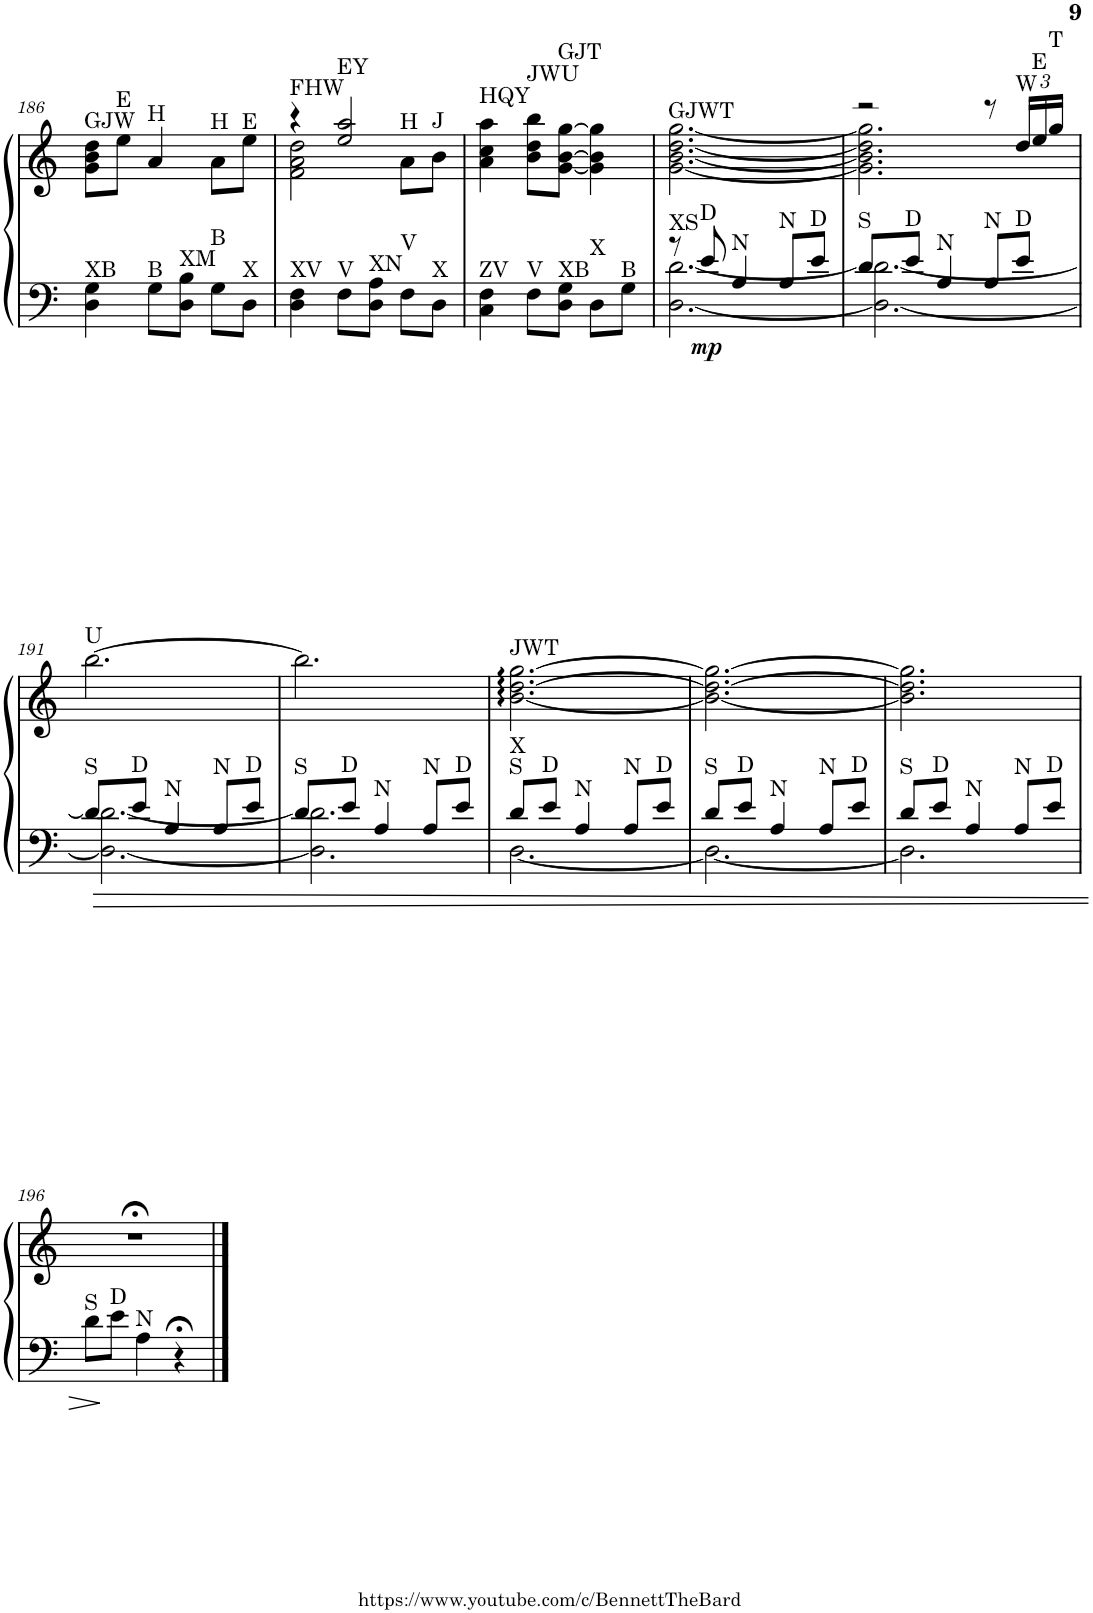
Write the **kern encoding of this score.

**kern	**kern	**dynam
*part1	*part1	*part1
*staff2	*staff1	*staff1/2
*I"Piano	*	*
*I'Pno.	*	*
!!LO:PB:g=z
*clefF4	*clefG2	*
*k[]	*k[]	*
*M3/4	*M3/4	*
=186	=186	=186
!	!LO:TX:a:t=GJW	!
!LO:TX:a:t=XB	!	!
4D\ 4G\	8g\ 8b\ 8dd\L	.
!	!LO:TX:a:t=E	!
.	8ee\J	.
!	!LO:TX:a:t=H	!
!LO:TX:a:t=B	!	!
8G\L	4a/	.
!LO:TX:a:t=XM	!	!
8D\ 8B\J	.	.
!	!LO:TX:a:t=H	!
!LO:TX:a:t=B	!	!
8G\L	8a\L	.
!	!LO:TX:a:t=E	!
!LO:TX:a:t=X	!	!
8D\J	8ee\J	.
=187	=187	=187
*	*^	*
!	!LO:TX:a:t=FHW	!	!
!LO:TX:a:t=XV	!	!	!
4D\ 4F\	4r	2f\ 2a\ 2dd\	.
!	!LO:TX:a:t=EY	!	!
!LO:TX:a:t=V	!	!	!
8F\L	2ee/ 2aa/	.	.
!LO:TX:a:t=XN	!	!	!
8D\ 8A\J	.	.	.
!	!	!LO:TX:a:t=H	!
!LO:TX:a:t=V	!	!	!
8F\L	.	8a\L	.
!	!	!LO:TX:a:t=J	!
!LO:TX:a:t=X	!	!	!
8D\J	.	8b\J	.
=188	=188	=188	=188
!	!LO:TX:a:t=HQY	!	!
!LO:TX:a:t=ZV	!	!	!
*	*v	*v	*
4C\ 4F\	4a\ 4cc\ 4aa\	.
!	!LO:TX:a:t=JWU	!
!LO:TX:a:t=V	!	!
8F\L	8b\ 8dd\ 8bb\L	.
!	!LO:TX:a:t=GJT	!
!LO:TX:a:t=XB	!	!
8D\ 8G\J	[8g\ [8b\ [8gg\J	.
!LO:TX:a:t=X	!	!
8D\L	4g\] 4b\] 4gg\]	.
!LO:TX:a:t=B	!	!
8G\J	.	.
=189	=189	=189
*^	*	*
!	!	!LO:TX:a:t=GJWT	!
!LO:TX:a:t=XS	!	!	!
8r	[2.D\ [2.d\	[2.g\ [2.b\ [2.dd\ [2.gg\	.
!LO:TX:a:t=D	!	!	!
!	!	!	!LO:DY:b=2
8e/	.	.	mp
!LO:TX:a:t=N	!	!	!
4A/	.	.	.
!LO:TX:a:t=N	!	!	!
8A/L	.	.	.
!LO:TX:a:t=D	!	!	!
8e/J	.	.	.
=190	=190	=190	=190
*	*	*^	*
!LO:TX:a:t=S	!	!	!	!
8d/L	2.D\_ 2.d\_	2r	2.g\] 2.b\] 2.dd\] 2.gg\]	.
!LO:TX:a:t=D	!	!	!	!
8e/J	.	.	.	.
!LO:TX:a:t=N	!	!	!	!
4A/	.	.	.	.
!LO:TX:a:t=N	!	!	!	!
8A/L	.	8r	.	.
*	*	*Xbrackettup	*	*
!	!	!LO:TX:a:t=W	!	!
!LO:TX:a:t=D	!	!	!	!
8e/J	.	24dd/LL	.	.
!	!	!LO:TX:a:t=E	!	!
.	.	24ee/	.	.
!	!	!LO:TX:a:t=T	!	!
.	.	24gg/JJ	.	.
*	*	*v	*v	*
!!LO:LB:g=z
=191	=191	=191	=191
!	!	!LO:TX:a:t=U	!
!LO:TX:a:t=S	!	!	!
8d/L	2.D\_ 2.d\_	[2.bb\	.
!LO:TX:a:t=D	!	!	!
8e/J	.	.	.
!LO:TX:a:t=N	!	!	!
4A/	.	.	.
!LO:TX:a:t=N	!	!	!
8A/L	.	.	.
!LO:TX:a:t=D	!	!	!
8e/J	.	.	.
=192	=192	=192	=192
!LO:TX:a:t=S	!	!	!
8d/L	2.D\] 2.d\]	2.bb\]	.
!LO:TX:a:t=D	!	!	!
8e/J	.	.	.
!LO:TX:a:t=N	!	!	!
4A/	.	.	.
!LO:TX:a:t=N	!	!	!
8A/L	.	.	.
!LO:TX:a:t=D	!	!	!
8e/J	.	.	.
=193	=193	=193	=193
!	!	!LO:TX:a:t=JWT	!
!LO:TX:a:t=S	!	!	!
!LO:TX:a:t=X	!	!	!
8d/L	[2.D\	[2.b\: [2.dd\: [2.gg\:	.
!LO:TX:a:t=D	!	!	!
8e/J	.	.	.
!LO:TX:a:t=N	!	!	!
4A/	.	.	.
!LO:TX:a:t=N	!	!	!
8A/L	.	.	.
!LO:TX:a:t=D	!	!	!
8e/J	.	.	.
=194	=194	=194	=194
!LO:TX:a:t=S	!	!	!
8d/L	2.D\_	2.b\_ 2.dd\_ 2.gg\_	.
!LO:TX:a:t=D	!	!	!
8e/J	.	.	.
!LO:TX:a:t=N	!	!	!
4A/	.	.	.
!LO:TX:a:t=N	!	!	!
8A/L	.	.	.
!LO:TX:a:t=D	!	!	!
8e/J	.	.	.
=195	=195	=195	=195
!LO:TX:a:t=S	!	!	!
8d/L	2.D\]	2.b\] 2.dd\] 2.gg\]	.
!LO:TX:a:t=D	!	!	!
8e/J	.	.	.
!LO:TX:a:t=N	!	!	!
4A/	.	.	.
!LO:TX:a:t=N	!	!	!
8A/L	.	.	.
!LO:TX:a:t=D	!	!	!
8e/J	.	.	.
*v	*v	*	*
!!LO:LB:g=z
=196	=196	=196
!LO:TX:a:t=S	!	!
8d\L	2.r;<	.
!LO:TX:a:t=D	!	!
8e\J	.	.
!LO:TX:a:t=N	!	!
4A\	.	.
4r;<	.	.
==	==	==
*-	*-	*-
